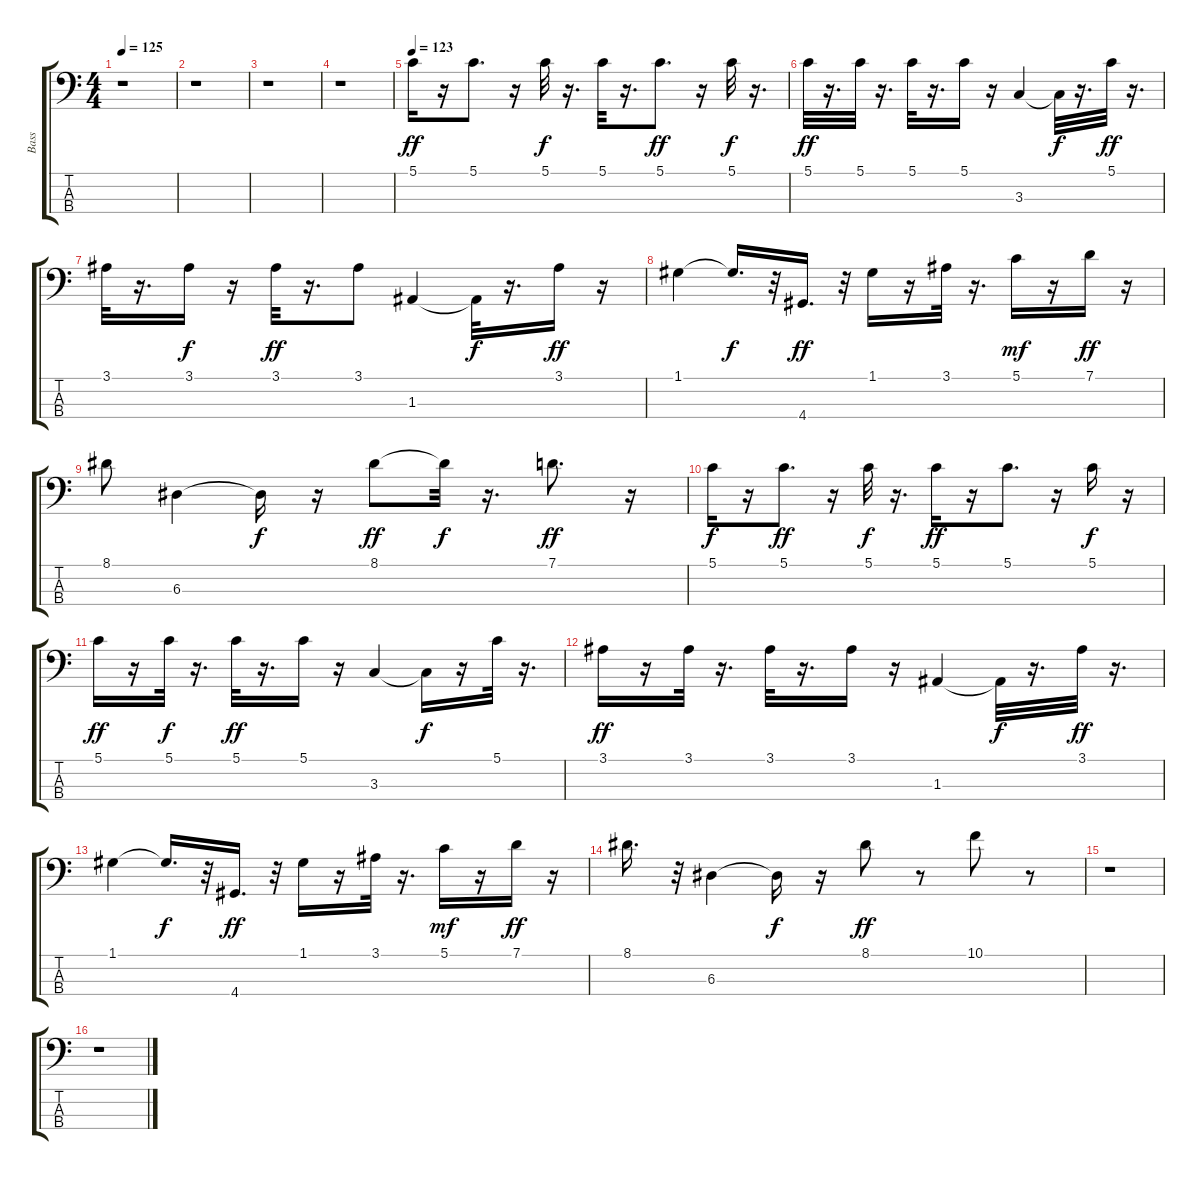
\track ("Bass" "Bass") {instrument electricbassfinger}
\staff {score tabs}
\tuning (G2 D2 A1 E1) {hide}
\ts (4 4)
\tempo 125
\clef f4
\ks c
r.1{dy ff} |
r.1 |
r.1 |
r.1 |
\tempo 123
5.1.16 r.16 5.1.8{d} r.16 5.1.32{dy f} r.16{d} 5.1.32 r.16{d} 5.1.8{d dy ff} r.16 5.1.32{dy f} r.16{d} |
5.1.32{dy ff} r.16{d} 5.1.32 r.16{d} 5.1.32 r.16{d} 5.1.16 r.16 3.3.4 3.3{t}.32{dy f} r.16{d} 5.1.32{dy ff} r.16{d} |
3.1.32 r.16{d} 3.1.16{dy f} r.16 3.1.32{dy ff} r.16{d} 3.1.8 1.3.4 1.3{t}.32{dy f} r.16{d} 3.1.16{dy ff} r.16 |
1.1.4 1.1{t}.16{d dy f} r.32 4.4.16{d dy ff} r.32 1.1.16 r.16 3.1.32 r.16{d} 5.1.16{dy mf} r.16 7.1.16{dy ff} r.16 |
8.1.8 6.3.4 6.3{t}.16{dy f} r.16 8.1.8{dy ff} 8.1{t}.32{dy f} r.16{d} 7.1.8{d dy ff} r.16 |
5.1.16{dy f} r.16 5.1.8{d dy ff} r.16 5.1.32{dy f} r.16{d} 5.1.16{dy ff} r.16 5.1.8{d} r.16 5.1.16{dy f} r.16 |
5.1.16{dy ff} r.16 5.1.32{dy f} r.16{d} 5.1.32{dy ff} r.16{d} 5.1.16 r.16 3.3.4 3.3{t}.16{dy f} r.16 5.1.32 r.16{d} |
3.1.16{dy ff} r.16 3.1.32 r.16{d} 3.1.32 r.16{d} 3.1.16 r.16 1.3.4 1.3{t}.32{dy f} r.16{d} 3.1.32{dy ff} r.16{d} |
1.1.4 1.1{t}.16{d dy f} r.32 4.4.16{d dy ff} r.32 1.1.16 r.16 3.1.32 r.16{d} 5.1.16{dy mf} r.16 7.1.16{dy ff} r.16 |
8.1.16{d} r.32 6.3.4 6.3{t}.16{dy f} r.16 8.1.8{dy ff} r.8 10.1.8 r.8 |
r.1 |
r.1
